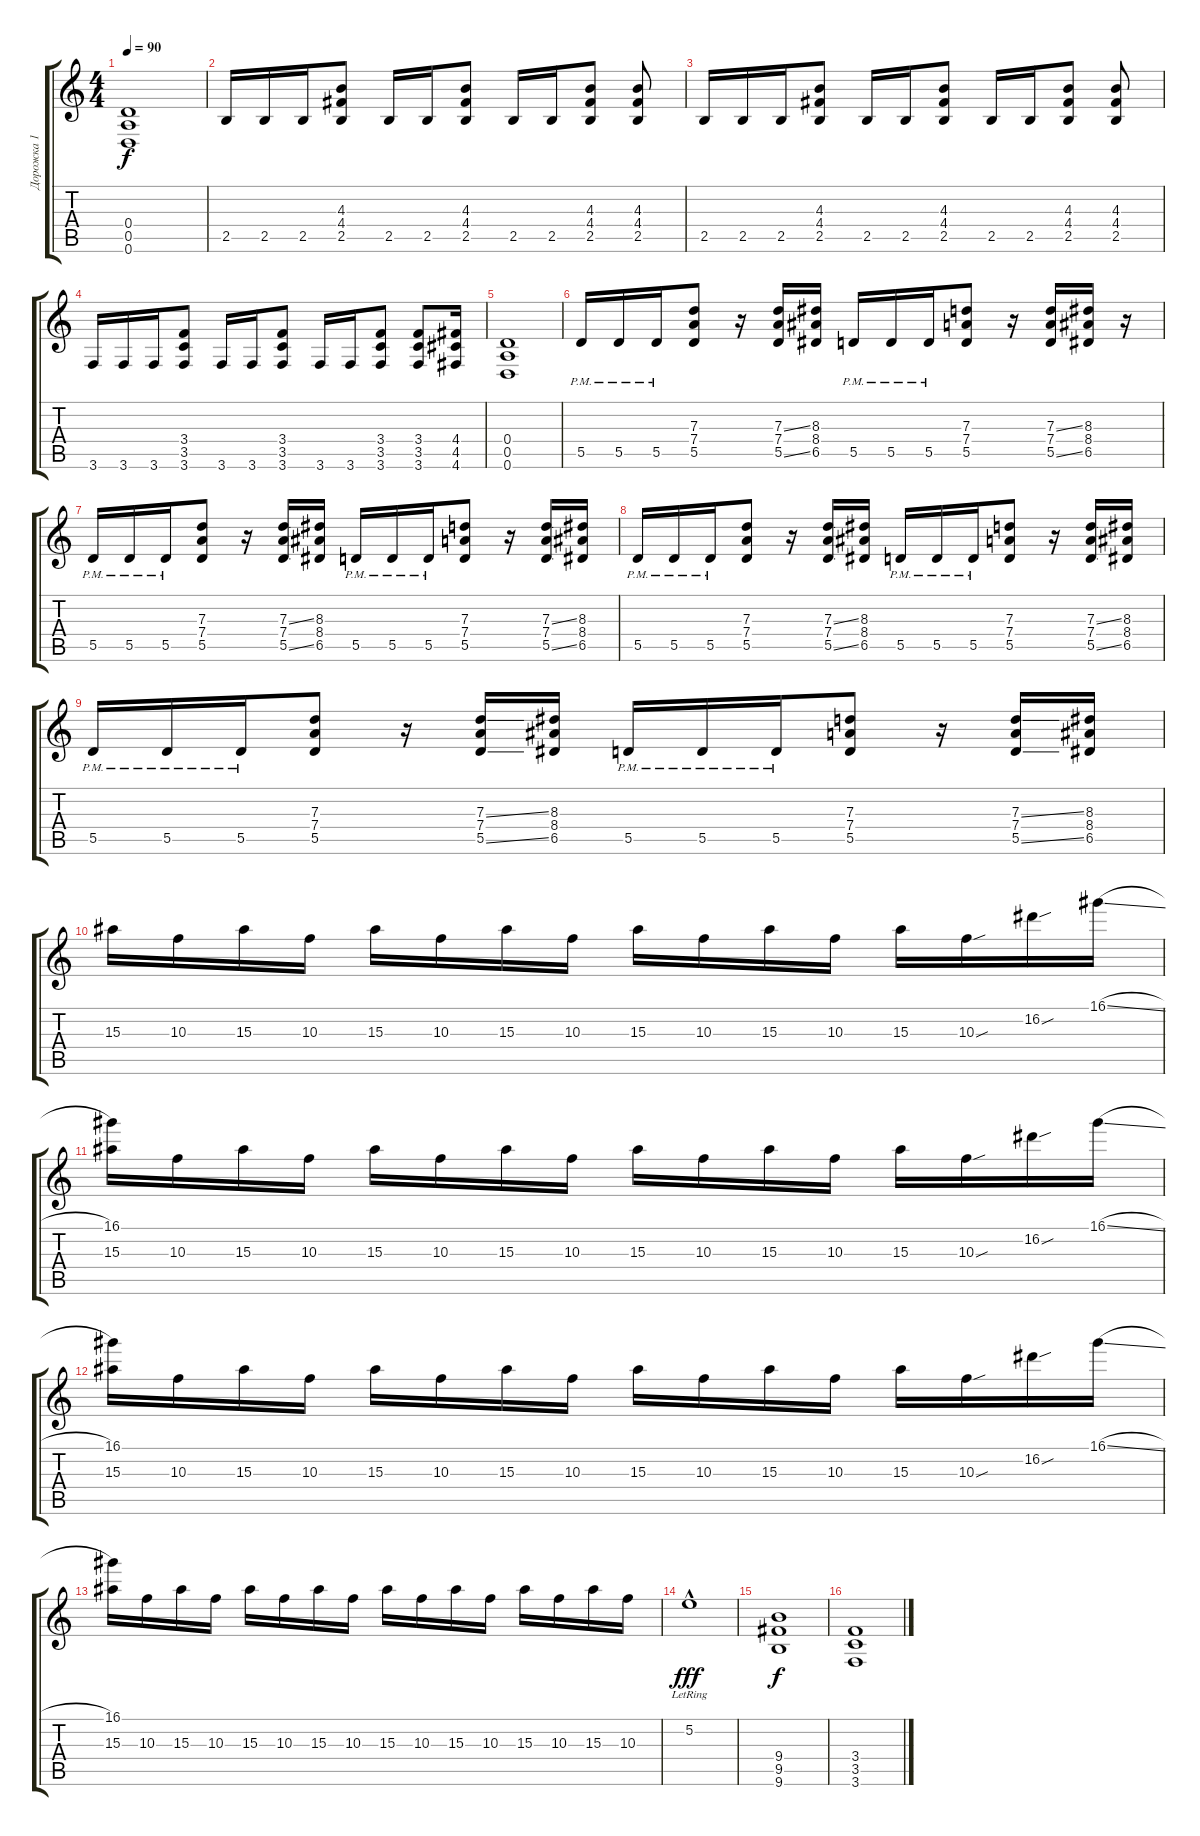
\track ("Дорожка 1" "Дорожка 1") {instrument distortionguitar}
\staff {score tabs}
\tuning (E4 B3 G3 D3 A2 D2) {hide}
\ts (4 4)
\tempo 90
\clef g2
\ks c
(0.4 0.5 0.6).1{dy f} |
2.5.16 2.5.16 2.5.16 (4.3 4.4 2.5).8 2.5.16 2.5.16 (4.3 4.4 2.5).8 2.5.16 2.5.16 (4.3 4.4 2.5).8 (4.3 4.4 2.5).8 |
2.5.16 2.5.16 2.5.16 (4.3 4.4 2.5).8 2.5.16 2.5.16 (4.3 4.4 2.5).8 2.5.16 2.5.16 (4.3 4.4 2.5).8 (4.3 4.4 2.5).8 |
3.6.16 3.6.16 3.6.16 (3.4 3.5 3.6).8 3.6.16 3.6.16 (3.4 3.5 3.6).8 3.6.16 3.6.16 (3.4 3.5 3.6).8 (3.4 3.5 3.6).8 (4.4 4.5 4.6).16 |
(0.4 0.5 0.6).1 |
5.5{pm}.16 5.5{pm}.16 5.5{pm}.16 (7.3 7.4 5.5).8 r.16 (7.3{ss} 7.4 5.5{ss}).16 (8.3 8.4 6.5).16 5.5{pm}.16 5.5{pm}.16 5.5{pm}.16 (7.3 7.4 5.5).8 r.16 (7.3{ss} 7.4 5.5{ss}).16 (8.3 8.4 6.5).16 r.16 |
5.5{pm}.16 5.5{pm}.16 5.5{pm}.16 (7.3 7.4 5.5).8 r.16 (7.3{ss} 7.4 5.5{ss}).16 (8.3 8.4 6.5).16 5.5{pm}.16 5.5{pm}.16 5.5{pm}.16 (7.3 7.4 5.5).8 r.16 (7.3{ss} 7.4 5.5{ss}).16 (8.3 8.4 6.5).16 |
5.5{pm}.16 5.5{pm}.16 5.5{pm}.16 (7.3 7.4 5.5).8 r.16 (7.3{ss} 7.4 5.5{ss}).16 (8.3 8.4 6.5).16 5.5{pm}.16 5.5{pm}.16 5.5{pm}.16 (7.3 7.4 5.5).8 r.16 (7.3{ss} 7.4 5.5{ss}).16 (8.3 8.4 6.5).16 |
5.5{pm}.16 5.5{pm}.16 5.5{pm}.16 (7.3 7.4 5.5).8 r.16 (7.3{ss} 7.4 5.5{ss}).16 (8.3 8.4 6.5).16 5.5{pm}.16 5.5{pm}.16 5.5{pm}.16 (7.3 7.4 5.5).8 r.16 (7.3{ss} 7.4 5.5{ss}).16 (8.3 8.4 6.5).16 |
15.3.16{instrument overdrivenguitar} 10.3.16 15.3.16 10.3.16 15.3.16 10.3.16 15.3.16 10.3.16 15.3.16 10.3.16 15.3.16 10.3.16 15.3.16 10.3{sou}.16 16.2{sou}.16 16.1{sl}.16 |
(16.1 15.3).16 10.3.16 15.3.16 10.3.16 15.3.16 10.3.16 15.3.16 10.3.16 15.3.16 10.3.16 15.3.16 10.3.16 15.3.16 10.3{sou}.16 16.2{sou}.16 16.1{sl}.16 |
(16.1 15.3).16 10.3.16 15.3.16 10.3.16 15.3.16 10.3.16 15.3.16 10.3.16 15.3.16 10.3.16 15.3.16 10.3.16 15.3.16 10.3{sou}.16 16.2{sou}.16 16.1{sl}.16 |
(16.1 15.3).16 10.3.16 15.3.16 10.3.16 15.3.16 10.3.16 15.3.16 10.3.16 15.3.16 10.3.16 15.3.16 10.3.16 15.3.16 10.3.16 15.3.16 10.3.16 |
5.2{hac lr}.1{dy fff instrument distortionguitar} |
(9.4 9.5 9.6).1{dy f} |
(3.4 3.5 3.6).1
